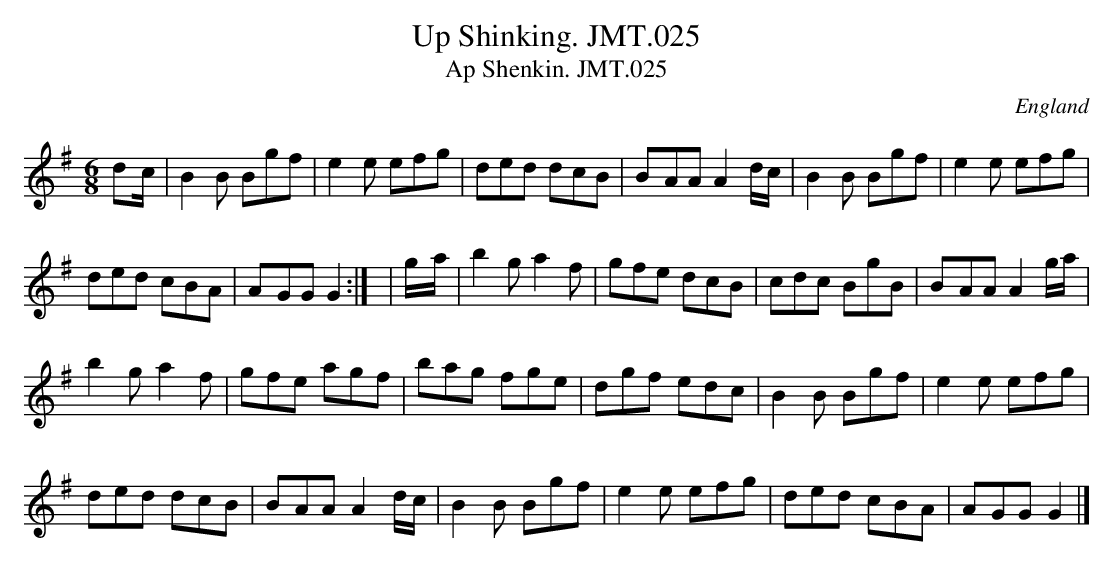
X:1
T:Up Shinking. JMT.025
T:Ap Shenkin. JMT.025
M:6/8
L:1/8
O:England
K:G
d-/c/|B2B Bgf|e2e efg|ded dcB|B-AAA2d/c/|B2B Bgf|e2e efg|!ded cBA|A-GGG2
:|
|g/-a/|b2ga2f|gfe dcB|cdc BgB|B-AAA2g/a/|!b2ga2f|gfe agf|bag fge|dgf edc
|B2B Bgf|e2e efg|!
ded dcB|B-AAA2d/c/|B2B Bgf|e2e efg|ded cBA|A-GGG2|]
